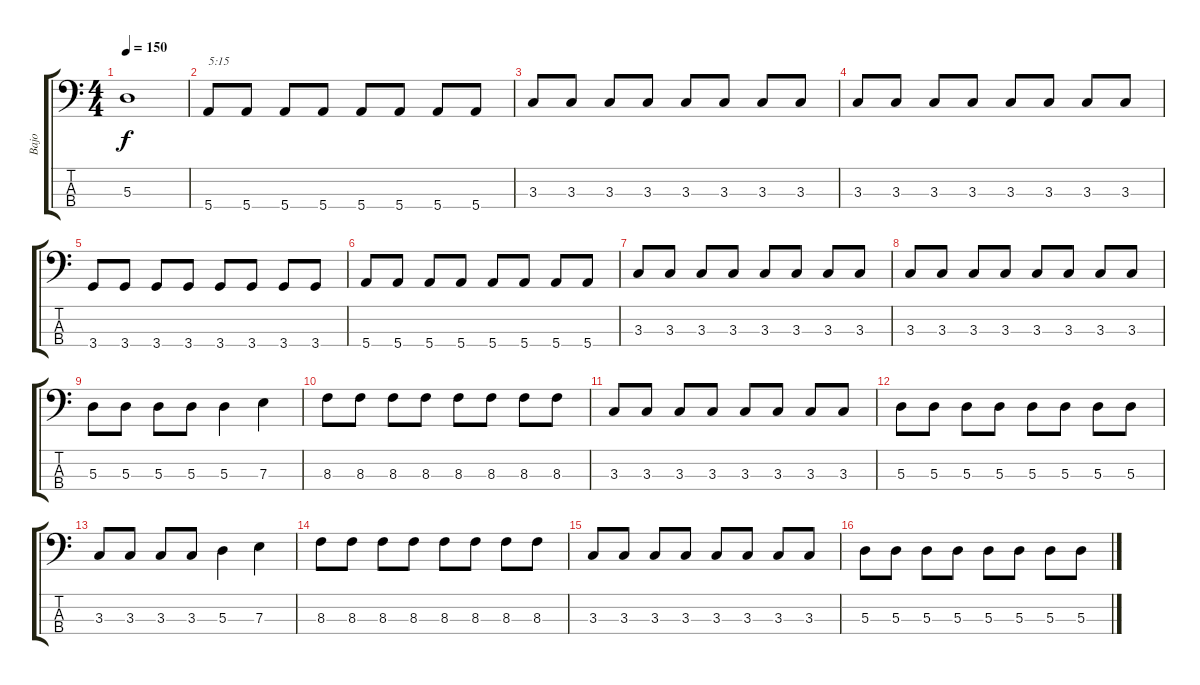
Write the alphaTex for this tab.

\track ("Bajo" "Bajo") {instrument electricbassfinger}
\staff {score tabs}
\tuning (G2 D2 A1 E1) {hide}
\ts (4 4)
\tempo 150
\clef f4
\ks c
5.3.1{dy f} |
5.4.8{txt "5:15"} 5.4.8 5.4.8 5.4.8 5.4.8 5.4.8 5.4.8 5.4.8 |
3.3.8 3.3.8 3.3.8 3.3.8 3.3.8 3.3.8 3.3.8 3.3.8 |
3.3.8 3.3.8 3.3.8 3.3.8 3.3.8 3.3.8 3.3.8 3.3.8 |
3.4.8 3.4.8 3.4.8 3.4.8 3.4.8 3.4.8 3.4.8 3.4.8 |
5.4.8 5.4.8 5.4.8 5.4.8 5.4.8 5.4.8 5.4.8 5.4.8 |
3.3.8 3.3.8 3.3.8 3.3.8 3.3.8 3.3.8 3.3.8 3.3.8 |
3.3.8 3.3.8 3.3.8 3.3.8 3.3.8 3.3.8 3.3.8 3.3.8 |
5.3.8 5.3.8 5.3.8 5.3.8 5.3.4 7.3.4 |
8.3.8 8.3.8 8.3.8 8.3.8 8.3.8 8.3.8 8.3.8 8.3.8 |
3.3.8 3.3.8 3.3.8 3.3.8 3.3.8 3.3.8 3.3.8 3.3.8 |
5.3.8 5.3.8 5.3.8 5.3.8 5.3.8 5.3.8 5.3.8 5.3.8 |
3.3.8 3.3.8 3.3.8 3.3.8 5.3.4 7.3.4 |
8.3.8 8.3.8 8.3.8 8.3.8 8.3.8 8.3.8 8.3.8 8.3.8 |
3.3.8 3.3.8 3.3.8 3.3.8 3.3.8 3.3.8 3.3.8 3.3.8 |
5.3.8 5.3.8 5.3.8 5.3.8 5.3.8 5.3.8 5.3.8 5.3.8
